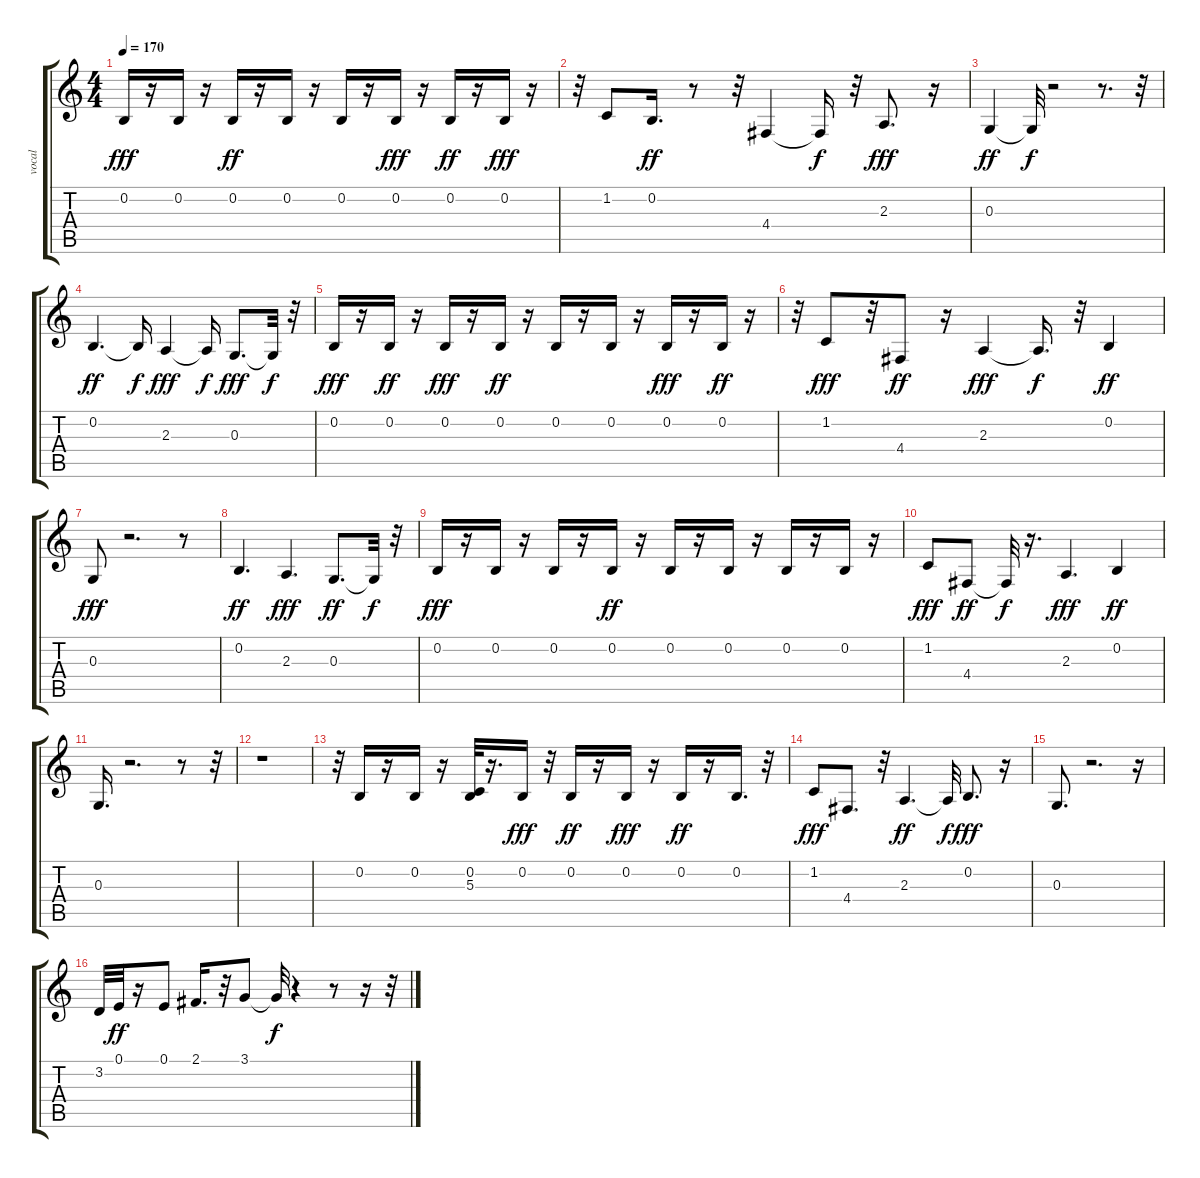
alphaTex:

\track ("vocal   " "vocal   ") {instrument synthvoice}
\staff {score tabs}
\tuning (E4 B3 G3 D3 A2 E2) {hide}
\ts (4 4)
\tempo 170
\clef g2
\ks c
0.2.16{dy fff} r.16 0.2.16 r.16 0.2.16{dy ff} r.16 0.2.16 r.16 0.2.16 r.16 0.2.16{dy fff} r.16 0.2.16{dy ff} r.16 0.2.16{dy fff} r.16 |
r.32 1.2.8 0.2.16{d dy ff} r.8 r.32 4.4.4 4.4{t}.16{dy f} r.32 2.3.8{d dy fff} r.16 |
0.3.4{dy ff} 0.3{t}.32{dy f} r.2 r.8{d} r.32 |
0.2.4{d dy ff} 0.2{t}.16{dy f} 2.3.4{dy fff} 2.3{t}.16{dy f} 0.3.8{d dy fff} 0.3{t}.32{dy f} r.32 |
0.2.16{dy fff} r.16 0.2.16{dy ff} r.16 0.2.16{dy fff} r.16 0.2.16{dy ff} r.16 0.2.16 r.16 0.2.16 r.16 0.2.16{dy fff} r.16 0.2.16{dy ff} r.16 |
r.32 1.2.8{dy fff} r.32 4.4.8{dy ff} r.16 2.3.4{dy fff} 2.3{t}.16{d dy f} r.32 0.2.4{dy ff} |
0.3.8{dy fff} r.2{d} r.8 |
0.2.4{d dy ff} 2.3.4{d dy fff} 0.3.8{d dy ff} 0.3{t}.32{dy f} r.32 |
0.2.16{dy fff} r.16 0.2.16 r.16 0.2.16 r.16 0.2.16{dy ff} r.16 0.2.16 r.16 0.2.16 r.16 0.2.16 r.16 0.2.16 r.16 |
1.2.8{dy fff} 4.4.8{dy ff} 4.4{t}.32{dy f} r.16{d} 2.3.4{d dy fff} 0.2.4{dy ff} |
0.3.16{d} r.2{d} r.8 r.32 |
r.1 |
r.32 0.2.16 r.16 0.2.16 r.16 (0.2 5.3).32 r.16{d} 0.2.16{dy fff} r.32 0.2.16{dy ff} r.16 0.2.16{dy fff} r.16 0.2.16{dy ff} r.16 0.2.16{d} r.32 |
1.2.8{dy fff} 4.4.8{d} r.32 2.3.4{d dy ff} 2.3{t}.32{dy f} 0.2.8{d dy fff} r.16 |
0.3.8{d} r.2{d} r.16 |
3.2.32 0.1.32{dy ff} r.16 0.1.8 2.1.16{d} r.32 3.1.8 3.1{t}.32{dy f} r.4 r.8 r.16 r.32
